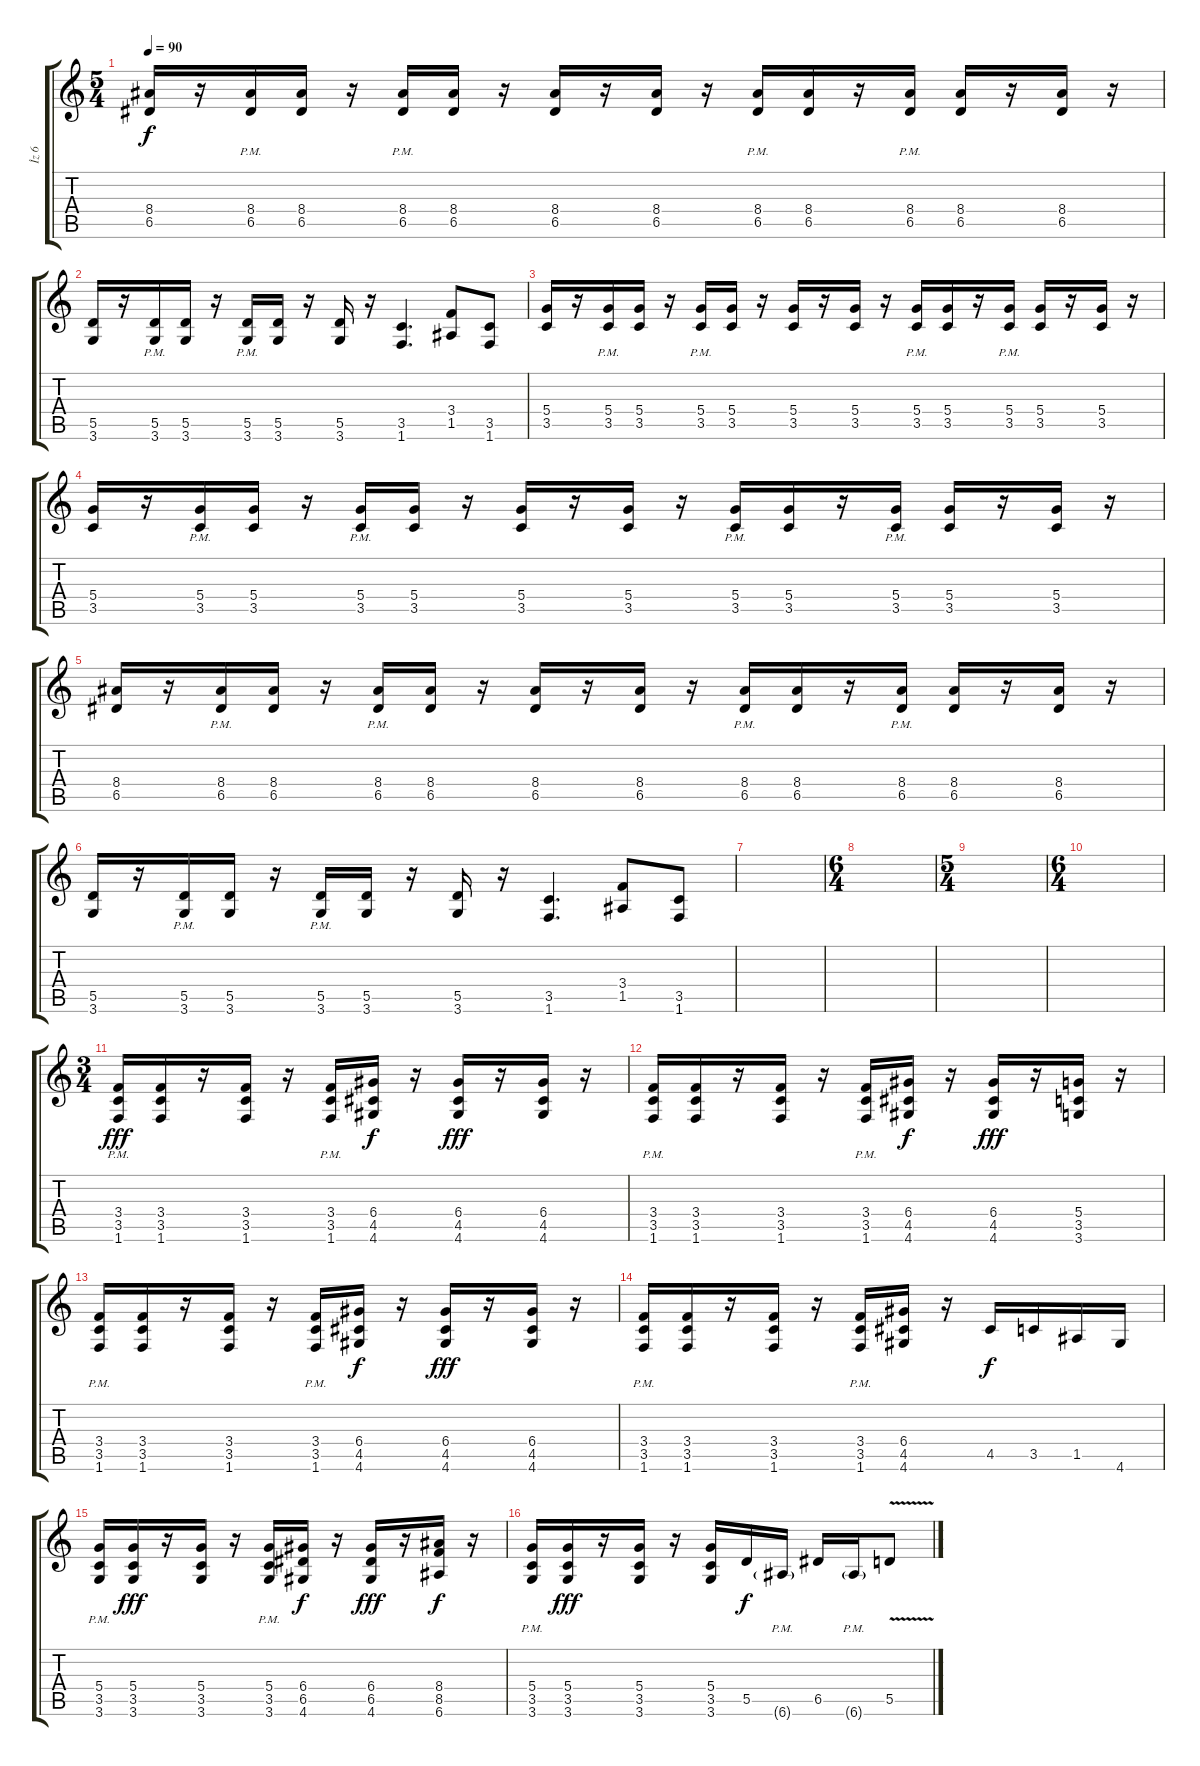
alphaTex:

\track ("İz 6" "İz 6") {instrument distortionguitar}
\staff {score tabs}
\tuning (E4 B3 G3 D3 A2 E2) {hide}
\ts (5 4)
\tempo 90
\clef g2
\ks c
(8.4 6.5).16{dy f} r.16 (8.4{pm} 6.5{pm}).16 (8.4 6.5).16 r.16 (8.4{pm} 6.5{pm}).16 (8.4 6.5).16 r.16 (8.4 6.5).16 r.16 (8.4 6.5).16 r.16 (8.4{pm} 6.5{pm}).16 (8.4 6.5).16 r.16 (8.4{pm} 6.5{pm}).16 (8.4 6.5).16 r.16 (8.4 6.5).16 r.16 |
(5.5 3.6).16 r.16 (5.5{pm} 3.6{pm}).16 (5.5 3.6).16 r.16 (5.5{pm} 3.6{pm}).16 (5.5 3.6).16 r.16 (5.5 3.6).16 r.16 (3.5 1.6).4{d} (3.4 1.5).8 (3.5 1.6).8 |
(5.4 3.5).16 r.16 (5.4{pm} 3.5{pm}).16 (5.4 3.5).16 r.16 (5.4{pm} 3.5{pm}).16 (5.4 3.5).16 r.16 (5.4 3.5).16 r.16 (5.4 3.5).16 r.16 (5.4{pm} 3.5{pm}).16 (5.4 3.5).16 r.16 (5.4{pm} 3.5{pm}).16 (5.4 3.5).16 r.16 (5.4 3.5).16 r.16 |
(5.4 3.5).16 r.16 (5.4{pm} 3.5{pm}).16 (5.4 3.5).16 r.16 (5.4{pm} 3.5{pm}).16 (5.4 3.5).16 r.16 (5.4 3.5).16 r.16 (5.4 3.5).16 r.16 (5.4{pm} 3.5{pm}).16 (5.4 3.5).16 r.16 (5.4{pm} 3.5{pm}).16 (5.4 3.5).16 r.16 (5.4 3.5).16 r.16 |
(8.4 6.5).16 r.16 (8.4{pm} 6.5{pm}).16 (8.4 6.5).16 r.16 (8.4{pm} 6.5{pm}).16 (8.4 6.5).16 r.16 (8.4 6.5).16 r.16 (8.4 6.5).16 r.16 (8.4{pm} 6.5{pm}).16 (8.4 6.5).16 r.16 (8.4{pm} 6.5{pm}).16 (8.4 6.5).16 r.16 (8.4 6.5).16 r.16 |
(5.5 3.6).16 r.16 (5.5{pm} 3.6{pm}).16 (5.5 3.6).16 r.16 (5.5{pm} 3.6{pm}).16 (5.5 3.6).16 r.16 (5.5 3.6).16 r.16 (3.5 1.6).4{d} (3.4 1.5).8 (3.5 1.6).8 |
|
\ts (6 4)
|
\ts (5 4)
|
\ts (6 4)
|
\ts (3 4)
(3.4{pm} 3.5{pm} 1.6{pm}).16{dy fff} (3.4 3.5 1.6).16 r.16 (3.4 3.5 1.6).16 r.16 (3.4{pm} 3.5{pm} 1.6{pm}).16 (6.4 4.5 4.6).16{dy f} r.16 (6.4 4.5 4.6).16{dy fff} r.16 (6.4 4.5 4.6).16 r.16 |
(3.4{pm} 3.5{pm} 1.6{pm}).16 (3.4 3.5 1.6).16 r.16 (3.4 3.5 1.6).16 r.16 (3.4{pm} 3.5{pm} 1.6{pm}).16 (6.4 4.5 4.6).16{dy f} r.16 (6.4 4.5 4.6).16{dy fff} r.16 (5.4 3.5 3.6).16 r.16 |
(3.4{pm} 3.5{pm} 1.6{pm}).16 (3.4 3.5 1.6).16 r.16 (3.4 3.5 1.6).16 r.16 (3.4{pm} 3.5{pm} 1.6{pm}).16 (6.4 4.5 4.6).16{dy f} r.16 (6.4 4.5 4.6).16{dy fff} r.16 (6.4 4.5 4.6).16 r.16 |
(3.4{pm} 3.5{pm} 1.6{pm}).16 (3.4 3.5 1.6).16 r.16 (3.4 3.5 1.6).16 r.16 (3.4{pm} 3.5{pm} 1.6{pm}).16 (6.4 4.5 4.6).16 r.16 4.5.16{dy f} 3.5.16 1.5.16 4.6.16 |
(5.4{pm} 3.5{pm} 3.6{pm}).16 (5.4 3.5 3.6).16{dy fff} r.16 (5.4 3.5 3.6).16 r.16 (5.4{pm} 3.5{pm} 3.6{pm}).16 (6.4 6.5 4.6).16{dy f} r.16 (6.4 6.5 4.6).16{dy fff} r.16 (8.4 8.5 6.6).16{dy f} r.16 |
(5.4{pm} 3.5{pm} 3.6{pm}).16 (5.4 3.5 3.6).16{dy fff} r.16 (5.4 3.5 3.6).16 r.16 (5.4 3.5 3.6).16 5.5.16{dy f} 6.6{g pm}.16 6.5.16 6.6{g pm}.16 5.5{v}.8
